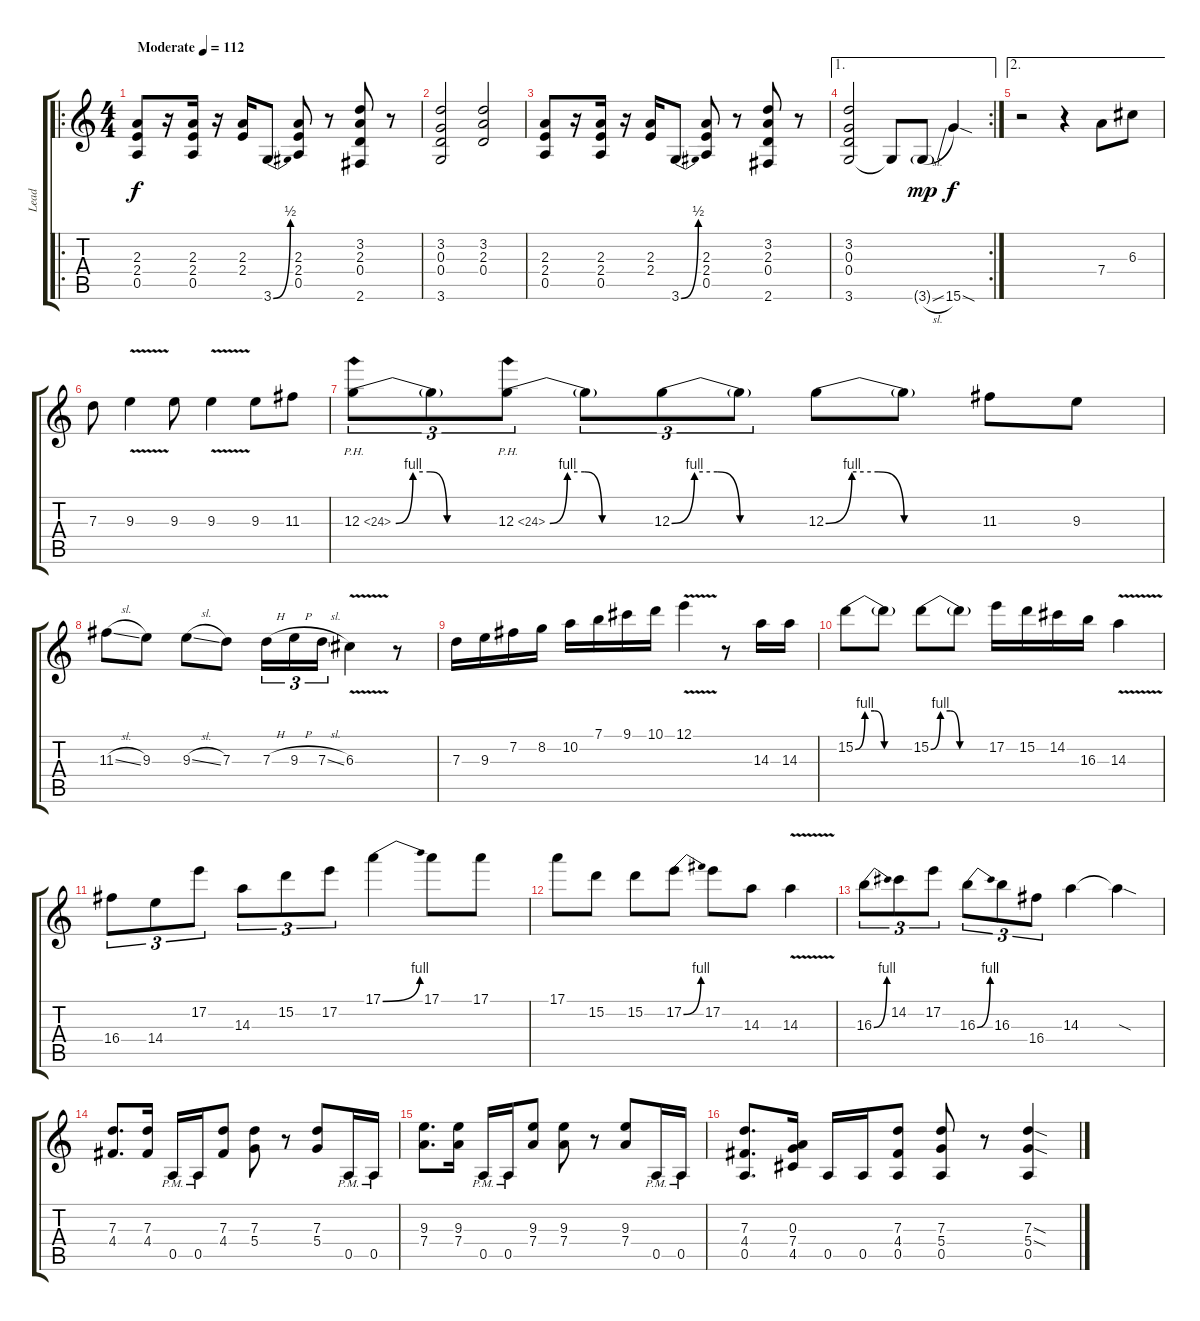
\track ("Lead" "Lead") {instrument electricguitarclean}
\staff {score tabs}
\tuning (E4 B3 G3 D3 A2 E2) {hide}
\ro
\ts (4 4)
\tempo (112 "Moderate")
\clef g2
\ks c
(2.3 2.4 0.5).8{dy f instrument electricguitarclean} r.16 (2.3 2.4 0.5).16 r.16 (2.3 2.4).16 3.6{be (bend 0 0 60 2)}.8 (2.3 2.4 0.5).8 r.8 (3.2 2.3 0.4 2.6).8 r.8 |
(3.2 0.3 0.4 3.6).2 (3.2 2.3 0.4).2 |
(2.3 2.4 0.5).8 r.16 (2.3 2.4 0.5).16 r.16 (2.3 2.4).16 3.6{be (bend 0 0 60 2)}.8 (2.3 2.4 0.5).8 r.8 (3.2 2.3 0.4 2.6).8 r.8 |
\ae 1
\rc 2
(3.2 0.3 0.4 3.6).2 3.6{t}.8 3.6{sl g}.8{dy mp} 15.6{sod}.4{dy f} |
\ae 2
r.2 r.4 7.4.8 6.3.8 |
7.3.8 9.3{v}.4 9.3.8 9.3{v}.4 9.3.8 11.3.8 |
12.3{be (custom 0 0 10 4 20 4 30 0 60 0) ph 12}.8{tu (3 2)} 12.3{t}.8{tu (3 2)} 12.3{be (custom 0 0 10 4 20 4 30 0 60 0) ph 12}.8{tu (3 2)} 12.3{t}.8{tu (3 2)} 12.3{be (custom 0 0 10 4 20 4 30 0 60 0)}.8{tu (3 2)} 12.3{t}.8{tu (3 2)} 12.3{be (custom 0 0 10 4 20 4 30 0 60 0)}.8 12.3{t}.8 11.3.8 9.3.8 |
11.3{sl}.8 9.3.8 9.3{sl}.8 7.3.8 7.3{h}.16{tu (3 2)} 9.3{h}.16{tu (3 2)} 7.3{sl}.16{tu (3 2)} 6.3{v}.4 r.8 |
7.3.16 9.3.16 7.2.16 8.2.16 10.2.16 7.1.16 9.1.16 10.1.16 12.1{v}.4 r.8 14.3.16 14.3.16 |
15.2{be (custom 0 0 10 4 20 4 30 0 60 0)}.8 15.2{t}.8 15.2{be (custom 0 0 10 4 20 4 30 0 60 0)}.8 15.2{t}.8 17.2.16 15.2.16 14.2.16 16.3.16 14.3{v}.4 |
16.4.8{tu (3 2)} 14.4.8{tu (3 2)} 17.2.8{tu (3 2)} 14.3.8{tu (3 2)} 15.2.8{tu (3 2)} 17.2.8{tu (3 2)} 17.1{be (bend 0 0 60 4)}.4 17.1.8 17.1.8 |
17.1.8 15.2.8 15.2.8 17.2{be (bend 0 0 60 4)}.8 17.2.8 14.3.8 14.3{v}.4 |
16.3{be (bend 0 0 60 4)}.8{tu (3 2)} 14.2.8{tu (3 2)} 17.2.8{tu (3 2)} 16.3{be (bend 0 0 60 4)}.8{tu (3 2)} 16.3.8{tu (3 2)} 16.4.8{tu (3 2)} 14.3.4 14.3{sod t}.4 |
(7.3 4.4).8{d} (7.3 4.4).16 0.5{pm}.16 0.5{pm}.16 (7.3 4.4).8 (7.3 5.4).8 r.8 (7.3 5.4).8 0.5{pm}.16 0.5{pm}.16 |
(9.3 7.4).8{d} (9.3 7.4).16 0.5{pm}.16 0.5{pm}.16 (9.3 7.4).8 (9.3 7.4).8 r.8 (9.3 7.4).8 0.5{pm}.16 0.5{pm}.16 |
(7.3 4.4 0.5).8{d} (0.3 7.4 4.5).16 0.5.16 0.5.16 (7.3 4.4 0.5).8 (7.3 5.4 0.5).8 r.8 (7.3{sod} 5.4{sod} 0.5).4
